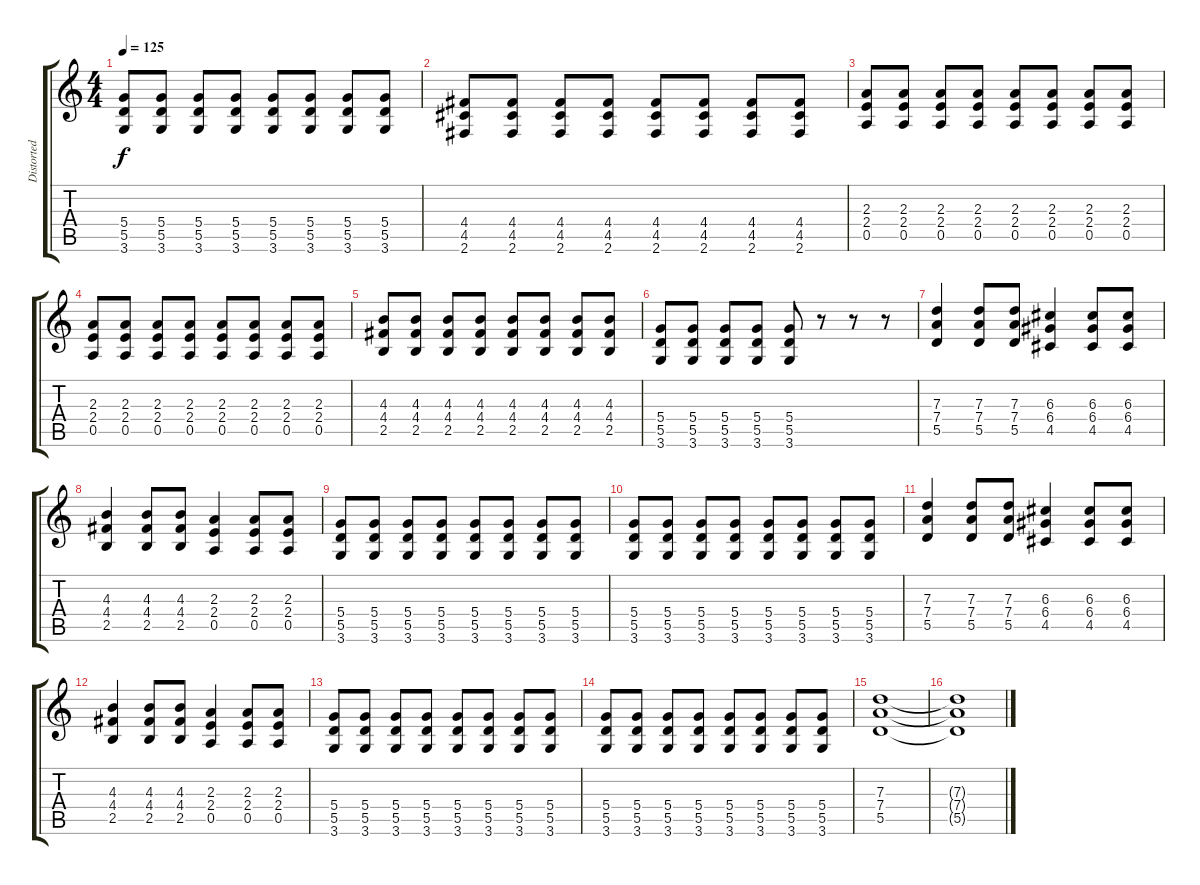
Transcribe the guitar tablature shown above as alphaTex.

\track ("Distorted Guitar" "Distorted ") {instrument distortionguitar}
\staff {score tabs}
\tuning (E4 B3 G3 D3 A2 E2) {hide}
\ts (4 4)
\tempo 125
\clef g2
\ks c
(5.4 5.5 3.6).8{dy f} (5.4 5.5 3.6).8 (5.4 5.5 3.6).8 (5.4 5.5 3.6).8 (5.4 5.5 3.6).8 (5.4 5.5 3.6).8 (5.4 5.5 3.6).8 (5.4 5.5 3.6).8 |
(4.4 4.5 2.6).8 (4.4 4.5 2.6).8 (4.4 4.5 2.6).8 (4.4 4.5 2.6).8 (4.4 4.5 2.6).8 (4.4 4.5 2.6).8 (4.4 4.5 2.6).8 (4.4 4.5 2.6).8 |
(2.3 2.4 0.5).8 (2.3 2.4 0.5).8 (2.3 2.4 0.5).8 (2.3 2.4 0.5).8 (2.3 2.4 0.5).8 (2.3 2.4 0.5).8 (2.3 2.4 0.5).8 (2.3 2.4 0.5).8 |
(2.3 2.4 0.5).8 (2.3 2.4 0.5).8 (2.3 2.4 0.5).8 (2.3 2.4 0.5).8 (2.3 2.4 0.5).8 (2.3 2.4 0.5).8 (2.3 2.4 0.5).8 (2.3 2.4 0.5).8 |
(4.3 4.4 2.5).8 (4.3 4.4 2.5).8 (4.3 4.4 2.5).8 (4.3 4.4 2.5).8 (4.3 4.4 2.5).8 (4.3 4.4 2.5).8 (4.3 4.4 2.5).8 (4.3 4.4 2.5).8 |
(5.4 5.5 3.6).8 (5.4 5.5 3.6).8 (5.4 5.5 3.6).8 (5.4 5.5 3.6).8 (5.4 5.5 3.6).8 r.8 r.8 r.8 |
(7.3 7.4 5.5).4 (7.3 7.4 5.5).8 (7.3 7.4 5.5).8 (6.3 6.4 4.5).4 (6.3 6.4 4.5).8 (6.3 6.4 4.5).8 |
(4.3 4.4 2.5).4 (4.3 4.4 2.5).8 (4.3 4.4 2.5).8 (2.3 2.4 0.5).4 (2.3 2.4 0.5).8 (2.3 2.4 0.5).8 |
(5.4 5.5 3.6).8 (5.4 5.5 3.6).8 (5.4 5.5 3.6).8 (5.4 5.5 3.6).8 (5.4 5.5 3.6).8 (5.4 5.5 3.6).8 (5.4 5.5 3.6).8 (5.4 5.5 3.6).8 |
(5.4 5.5 3.6).8 (5.4 5.5 3.6).8 (5.4 5.5 3.6).8 (5.4 5.5 3.6).8 (5.4 5.5 3.6).8 (5.4 5.5 3.6).8 (5.4 5.5 3.6).8 (5.4 5.5 3.6).8 |
(7.3 7.4 5.5).4 (7.3 7.4 5.5).8 (7.3 7.4 5.5).8 (6.3 6.4 4.5).4 (6.3 6.4 4.5).8 (6.3 6.4 4.5).8 |
(4.3 4.4 2.5).4 (4.3 4.4 2.5).8 (4.3 4.4 2.5).8 (2.3 2.4 0.5).4 (2.3 2.4 0.5).8 (2.3 2.4 0.5).8 |
(5.4 5.5 3.6).8 (5.4 5.5 3.6).8 (5.4 5.5 3.6).8 (5.4 5.5 3.6).8 (5.4 5.5 3.6).8 (5.4 5.5 3.6).8 (5.4 5.5 3.6).8 (5.4 5.5 3.6).8 |
(5.4 5.5 3.6).8 (5.4 5.5 3.6).8 (5.4 5.5 3.6).8 (5.4 5.5 3.6).8 (5.4 5.5 3.6).8 (5.4 5.5 3.6).8 (5.4 5.5 3.6).8 (5.4 5.5 3.6).8 |
(7.3 7.4 5.5).1 |
(7.3{t} 7.4{t} 5.5{t}).1
